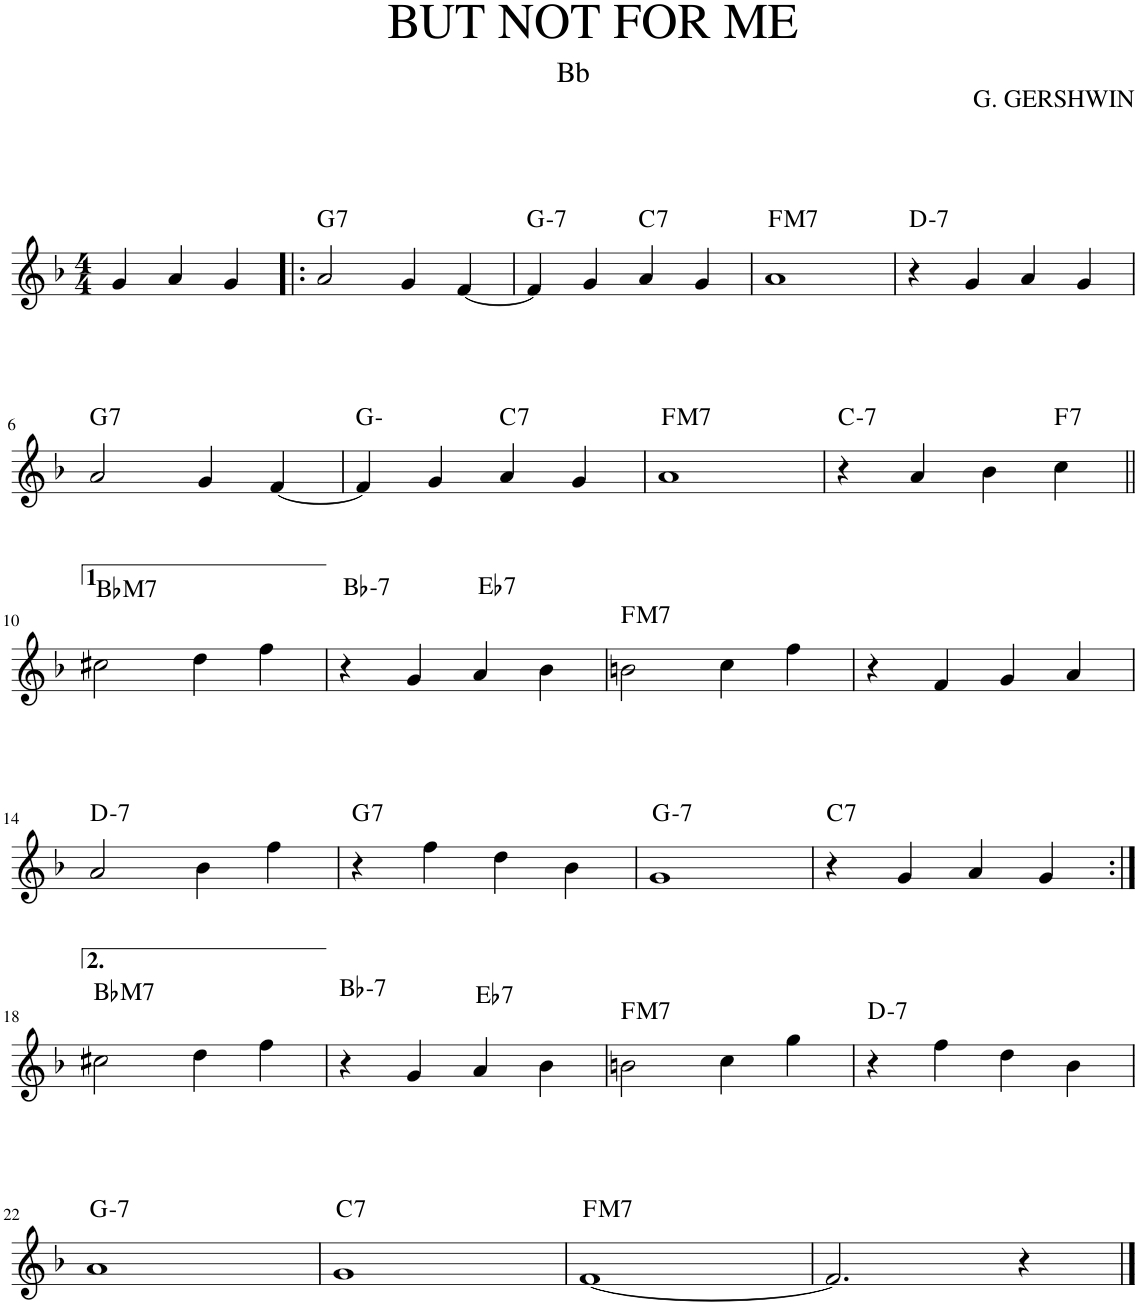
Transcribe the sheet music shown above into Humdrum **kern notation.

**kern	**harte
*part1	*part1
*staff1	*
*I"Piano	*
*I'Pno.	*
*clefG2	*
*k[b-]	*
*M4/4	*
=1	=1
4g/	.
4a/	.
4g/	.
=2!|:	=2!|:
!	!LO:H:kt=7
2a/	G:7
4g/	.
[4f/	.
=3	=3
!	!LO:H:kt=7
4f/]	G:min7
4g/	.
!	!LO:H:kt=7
4a/	C:7
4g/	.
=4	=4
!	!LO:H:kt=M7
1a	F:maj7
=5	=5
!	!LO:H:kt=7
4r	D:min7
4g/	.
4a/	.
4g/	.
!!LO:LB:g=z
=6	=6
!	!LO:H:kt=7
2a/	G:7
4g/	.
[4f/	.
=7	=7
4f/]	G:min
4g/	.
!	!LO:H:kt=7
4a/	C:7
4g/	.
=8	=8
!	!LO:H:kt=M7
1a	F:maj7
=9	=9
!	!LO:H:kt=7
4r	C:min7
4a/	.
4b-\	.
!	!LO:H:kt=7
4cc\	F:7
!!LO:LB:g=z
=10||	=10||
!	!LO:H:kt=M7
2cc#X\	Bb:maj7
4dd\	.
4ff\	.
=11	=11
!	!LO:H:kt=7
4r	Bb:min7
4g/	.
!	!LO:H:kt=7
4a/	Eb:7
4b-\	.
=12	=12
!	!LO:H:kt=M7
2bn\	F:maj7
4cc\	.
4ff\	.
=13	=13
4r	.
4f/	.
4g/	.
4a/	.
!!LO:LB:g=z
=14	=14
!	!LO:H:kt=7
2a/	D:min7
4b-\	.
4ff\	.
=15	=15
!	!LO:H:kt=7
4r	G:7
4ff\	.
4dd\	.
4b-\	.
=16	=16
!	!LO:H:kt=7
1g	G:min7
=17	=17
!	!LO:H:kt=7
4r	C:7
4g/	.
4a/	.
4g/	.
!!LO:LB:g=z
=18:|!	=18:|!
!	!LO:H:kt=M7
2cc#X\	Bb:maj7
4dd\	.
4ff\	.
=19	=19
!	!LO:H:kt=7
4r	Bb:min7
4g/	.
!	!LO:H:kt=7
4a/	Eb:7
4b-\	.
=20	=20
!	!LO:H:kt=M7
2bn\	F:maj7
4cc\	.
4gg\	.
=21	=21
!	!LO:H:kt=7
4r	D:min7
4ff\	.
4dd\	.
4b-\	.
!!LO:LB:g=z
=22	=22
!	!LO:H:kt=7
1a	G:min7
=23	=23
!	!LO:H:kt=7
1g	C:7
=24	=24
!	!LO:H:kt=M7
[1f	F:maj7
=25	=25
2.f/]	.
4r	.
==	==
*-	*-
